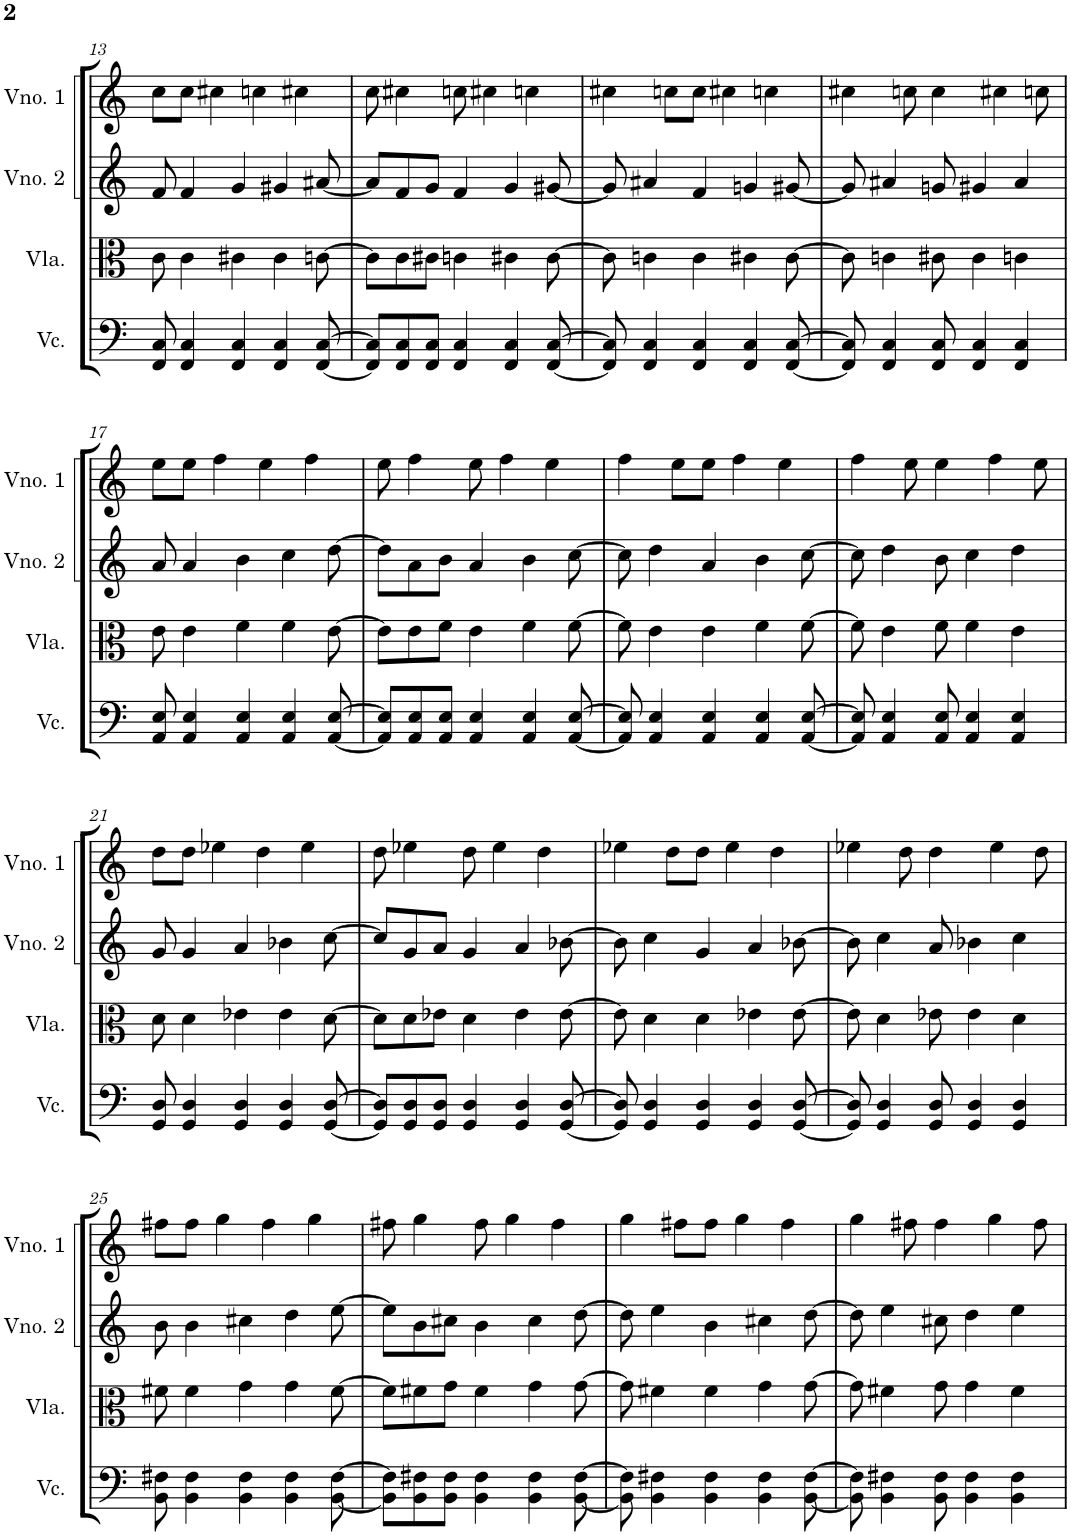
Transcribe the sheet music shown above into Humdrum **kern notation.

**kern	**kern	**kern	**kern
*part4	*part3	*part2	*part1
*staff4	*staff3	*staff2	*staff1
*I"Violoncelo	*I"Viola	*I"Violino 2	*I"Violino 1
*I'Vc.	*I'Vla.	*I'Vno. 2	*I'Vno. 1
!!LO:PB:g=z
*clefF4	*clefC3	*clefG2	*clefG2
*k[]	*k[]	*k[]	*k[]
*M4/4	*M4/4	*M4/4	*M4/4
=13	=13	=13	=13
8FF/ 8C/	8c\	8f/	8cc\L
4FF/ 4C/	4c\	4f/	8cc\J
.	.	.	4cc#X\
4FF/ 4C/	4c#X\	4g/	.
.	.	.	4ccn\
4FF/ 4C/	4c#\	4g#X/	.
.	.	.	4cc#X\
[8FF/ [8C/	[8cn\	[8a#X/	.
=14	=14	=14	=14
8FF/] 8C/]L	8c\L]	8a#/L]	8cc\
8FF/ 8C/	8c\	8f/	4cc#X\
8FF/ 8C/J	8c#X\J	8g/J	.
4FF/ 4C/	4cn\	4f/	8ccn\
.	.	.	4cc#X\
4FF/ 4C/	4c#X\	4g/	.
.	.	.	4ccn\
[8FF/ [8C/	[8c#\	[8g#X/	.
=15	=15	=15	=15
8FF/] 8C/]	8c#\]	8g#/]	4cc#X\
4FF/ 4C/	4cn\	4a#X/	.
.	.	.	8ccn\L
4FF/ 4C/	4c\	4f/	8cc\J
.	.	.	4cc#X\
4FF/ 4C/	4c#X\	4gn/	.
.	.	.	4ccn\
[8FF/ [8C/	[8c#\	[8g#X/	.
=16	=16	=16	=16
8FF/] 8C/]	8c#\]	8g#/]	4cc#X\
4FF/ 4C/	4cn\	4a#X/	.
.	.	.	8ccn\
8FF/ 8C/	8c#X\	8gn/	4cc\
4FF/ 4C/	4c#\	4g#X/	.
.	.	.	4cc#X\
4FF/ 4C/	4cn\	4a#/	.
.	.	.	8ccn\
!!LO:LB:g=z
=17	=17	=17	=17
8AA/ 8E/	8e\	8a/	8ee\L
4AA/ 4E/	4e\	4a/	8ee\J
.	.	.	4ff\
4AA/ 4E/	4f\	4b\	.
.	.	.	4ee\
4AA/ 4E/	4f\	4cc\	.
.	.	.	4ff\
[8AA/ [8E/	[8e\	[8dd\	.
=18	=18	=18	=18
8AA/] 8E/]L	8e\L]	8dd\L]	8ee\
8AA/ 8E/	8e\	8a\	4ff\
8AA/ 8E/J	8f\J	8b\J	.
4AA/ 4E/	4e\	4a/	8ee\
.	.	.	4ff\
4AA/ 4E/	4f\	4b\	.
.	.	.	4ee\
[8AA/ [8E/	[8f\	[8cc\	.
=19	=19	=19	=19
8AA/] 8E/]	8f\]	8cc\]	4ff\
4AA/ 4E/	4e\	4dd\	.
.	.	.	8ee\L
4AA/ 4E/	4e\	4a/	8ee\J
.	.	.	4ff\
4AA/ 4E/	4f\	4b\	.
.	.	.	4ee\
[8AA/ [8E/	[8f\	[8cc\	.
=20	=20	=20	=20
8AA/] 8E/]	8f\]	8cc\]	4ff\
4AA/ 4E/	4e\	4dd\	.
.	.	.	8ee\
8AA/ 8E/	8f\	8b\	4ee\
4AA/ 4E/	4f\	4cc\	.
.	.	.	4ff\
4AA/ 4E/	4e\	4dd\	.
.	.	.	8ee\
!!LO:LB:g=z
=21	=21	=21	=21
8GG/ 8D/	8d\	8g/	8dd\L
4GG/ 4D/	4d\	4g/	8dd\J
.	.	.	4ee-X\
4GG/ 4D/	4e-X\	4a/	.
.	.	.	4dd\
4GG/ 4D/	4e-\	4b-X\	.
.	.	.	4ee-\
[8GG/ [8D/	[8d\	[8cc\	.
=22	=22	=22	=22
8GG/] 8D/]L	8d\L]	8cc/L]	8dd\
8GG/ 8D/	8d\	8g/	4ee-X\
8GG/ 8D/J	8e-X\J	8a/J	.
4GG/ 4D/	4d\	4g/	8dd\
.	.	.	4ee-\
4GG/ 4D/	4e-\	4a/	.
.	.	.	4dd\
[8GG/ [8D/	[8e-\	[8b-X\	.
=23	=23	=23	=23
8GG/] 8D/]	8e-\]	8b-\]	4ee-X\
4GG/ 4D/	4d\	4cc\	.
.	.	.	8dd\L
4GG/ 4D/	4d\	4g/	8dd\J
.	.	.	4ee-\
4GG/ 4D/	4e-X\	4a/	.
.	.	.	4dd\
[8GG/ [8D/	[8e-\	[8b-X\	.
=24	=24	=24	=24
8GG/] 8D/]	8e-\]	8b-\]	4ee-X\
4GG/ 4D/	4d\	4cc\	.
.	.	.	8dd\
8GG/ 8D/	8e-X\	8a/	4dd\
4GG/ 4D/	4e-\	4b-X\	.
.	.	.	4ee-\
4GG/ 4D/	4d\	4cc\	.
.	.	.	8dd\
!!LO:LB:g=z
=25	=25	=25	=25
8BB\ 8F#X\	8f#X\	8b\	8ff#X\L
4BB\ 4F#\	4f#\	4b\	8ff#\J
.	.	.	4gg\
4BB\ 4F#\	4g\	4cc#X\	.
.	.	.	4ff#\
4BB\ 4F#\	4g\	4dd\	.
.	.	.	4gg\
[8BB\ [8F#\	[8f#\	[8ee\	.
=26	=26	=26	=26
8BB\] 8F#\]L	8f#\L]	8ee\L]	8ff#X\
8BB\ 8F#X\	8f#X\	8b\	4gg\
8BB\ 8F#\J	8g\J	8cc#X\J	.
4BB\ 4F#\	4f#\	4b\	8ff#\
.	.	.	4gg\
4BB\ 4F#\	4g\	4cc#\	.
.	.	.	4ff#\
[8BB\ [8F#\	[8g\	[8dd\	.
=27	=27	=27	=27
8BB\] 8F#\]	8g\]	8dd\]	4gg\
4BB\ 4F#X\	4f#X\	4ee\	.
.	.	.	8ff#X\L
4BB\ 4F#\	4f#\	4b\	8ff#\J
.	.	.	4gg\
4BB\ 4F#\	4g\	4cc#X\	.
.	.	.	4ff#\
[8BB\ [8F#\	[8g\	[8dd\	.
=28	=28	=28	=28
8BB\] 8F#\]	8g\]	8dd\]	4gg\
4BB\ 4F#X\	4f#X\	4ee\	.
.	.	.	8ff#X\
8BB\ 8F#\	8g\	8cc#X\	4ff#\
4BB\ 4F#\	4g\	4dd\	.
.	.	.	4gg\
4BB\ 4F#\	4f#\	4ee\	.
.	.	.	8ff#\
=	=	=	=
*-	*-	*-	*-
